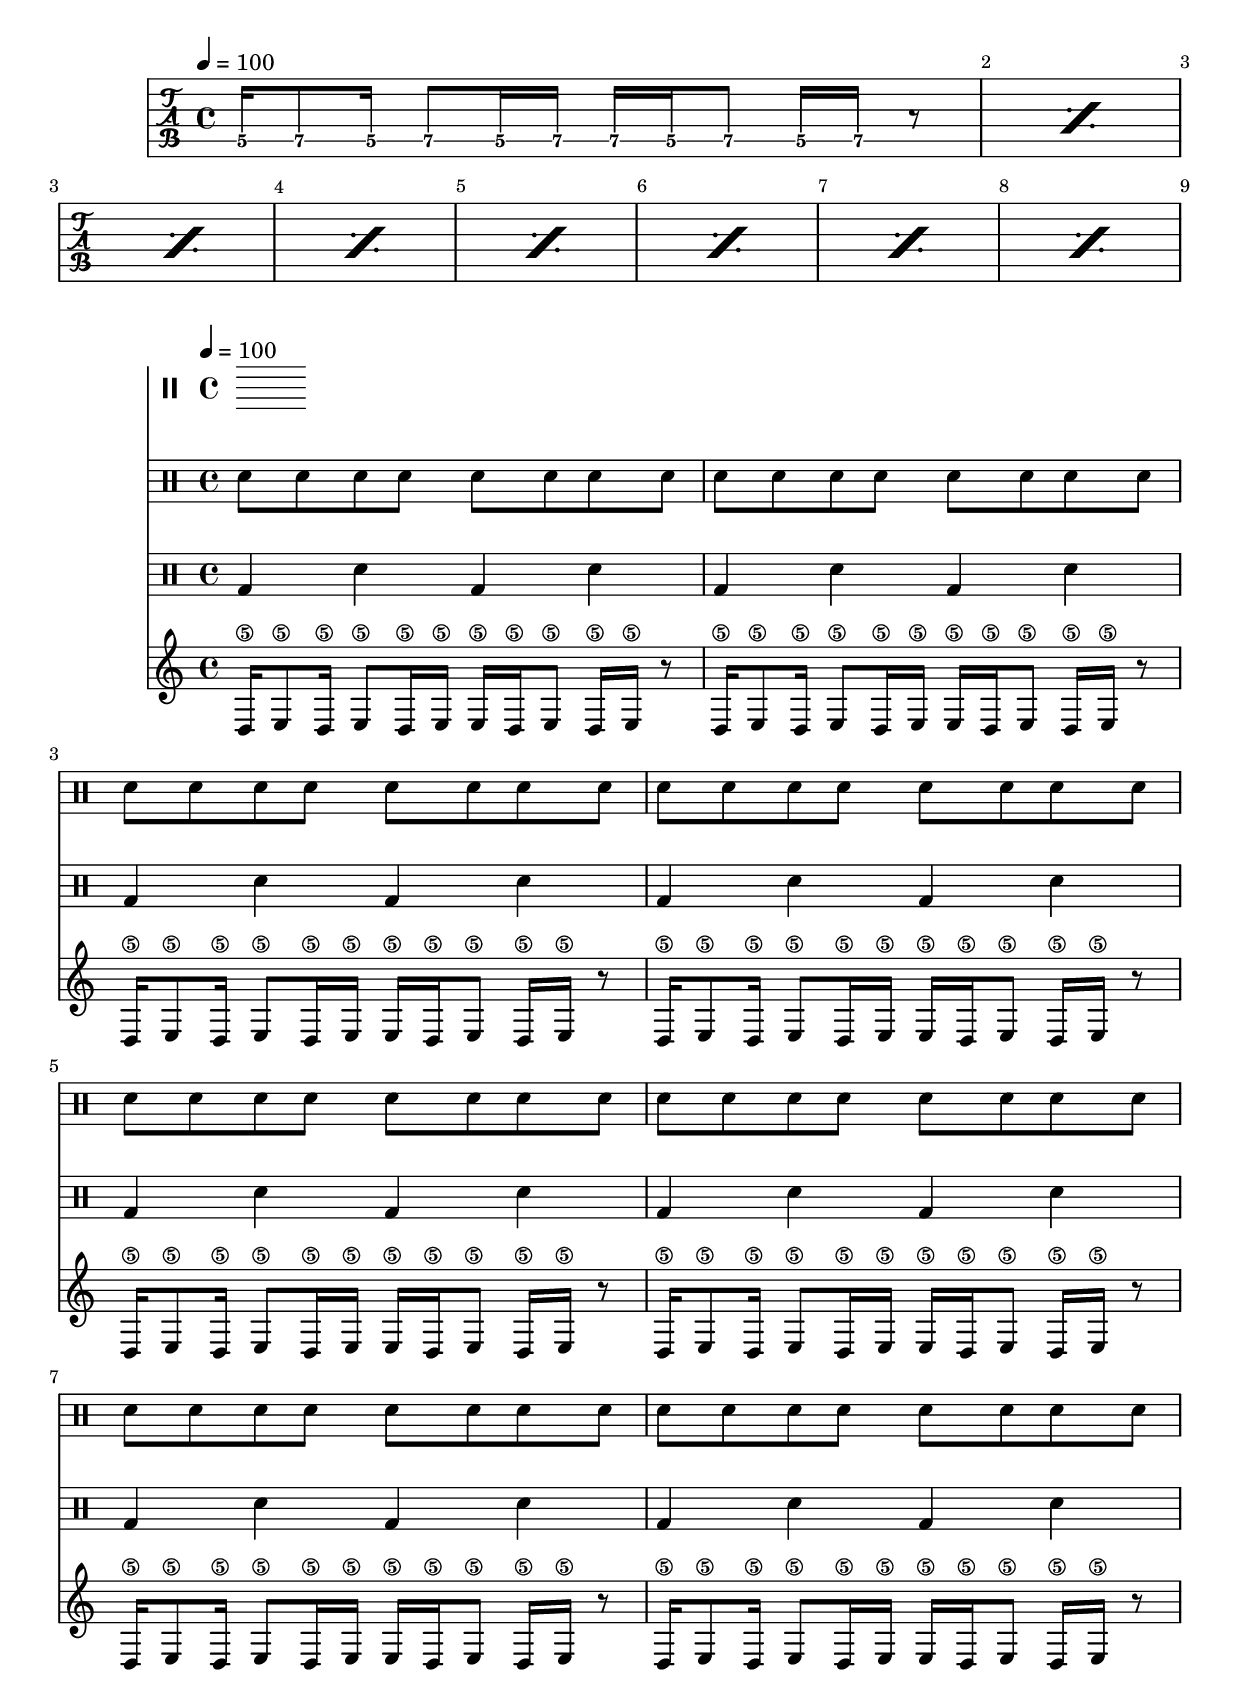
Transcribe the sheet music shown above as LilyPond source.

\version "2.20.0"
\include "macros.ly"
song_tempo = 100

lead = {
  \absolute  {
    \override Score.SpacingSpanner.shortest-duration-space = #4.0
    d16\5 e8\5 d16\5
    e8\5 d16\5 e16\5
    e16\5 d16\5 e8\5
    d16\5 e16\5 r8
    }

}

drumbar =  \drummode {  bd4 sn4  bd4 sn4 }

drumbars = {
\repeat unfold 8 { \drumbar | }
}


drumbarhh =  \drummode {
  sn8
  sn8
  sn8
  sn8
  sn8
  sn8
  sn8
  sn8
}

drumbarshh = {
  \repeat unfold 8 {  \drumbarhh }

}



\score {
    <<
    \new TabStaff {
        \tempo 4 = \song_tempo
        \tabFullNotation
        \override Score.BarNumber.break-visibility = ##(#t #t #t)
       \repeat percent 8 {\lead}
    }

    >>

   % \layout {}
}


\score {
        \unfoldRepeats {
        <<
            \new DrumStaff
                \tempo 4 = \song_tempo
                <<
                    \new DrumVoice {  \drumbarshh }
                    \new DrumVoice {  \drumbars }
                >>

            \new Staff {
                  \repeat unfold 8 {\lead}
                  \set Staff.midiMinimumVolume = #0.9
                  \set Staff.midiMaximumVolume = #0.9
                  \set Staff.midiInstrument = "electric guitar (clean)"
            }
        >>
        }
  %     \midi {
   %         \tempo 4 = \song_tempo
   % }
}
